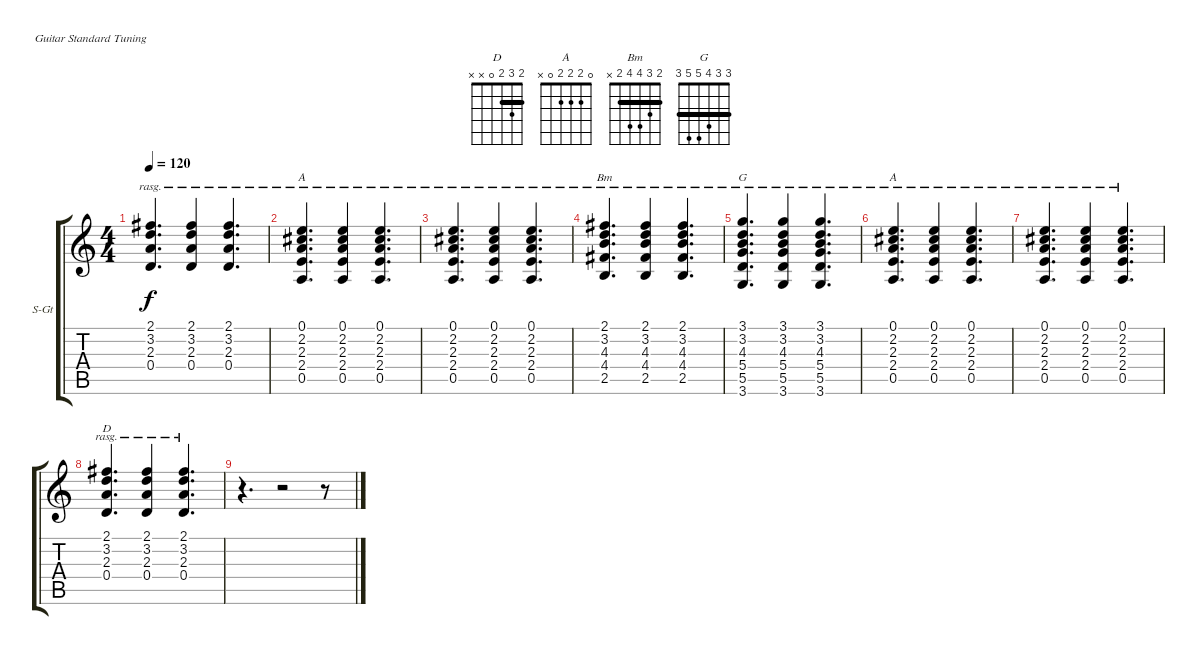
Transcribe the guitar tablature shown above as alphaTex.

\bracketExtendMode groupsimilarinstruments
\firstSystemTrackNameOrientation horizontal
\otherSystemsTrackNameOrientation horizontal
\track ("Pista 4" "S-Gt") {instrument acousticguitarsteel}
\staff {score tabs}
\tuning (E4 B3 G3 D3 A2 E2)
\chord ("D" 2 3 2 0 x x) {barre 2}
\chord ("A" 0 2 2 2 0 x)
\chord ("Bm" 2 3 4 4 2 x) {barre 2}
\chord ("G" 3 3 4 5 5 3) {barre (3 3)}
\ts (4 4)
\tempo 120
\clef g2
\ks c
(2.1 3.2 2.3 0.4).4{d rasg amianapaest dy f} (2.1 3.2 2.3 0.4).4{rasg amianapaest} (2.1 3.2 2.3 0.4).4{d rasg amianapaest} |
(0.1 2.2 2.3 2.4 0.5).4{d ch "A" rasg amianapaest} (0.1 2.2 2.3 2.4 0.5).4{rasg amianapaest} (0.1 2.2 2.3 2.4 0.5).4{d rasg amianapaest} |
(0.1 2.2 2.3 2.4 0.5).4{d rasg amianapaest} (0.1 2.2 2.3 2.4 0.5).4{rasg amianapaest} (0.1 2.2 2.3 2.4 0.5).4{d rasg amianapaest} |
(2.1 3.2 4.3 4.4 2.5).4{d ch "Bm" rasg amianapaest} (2.1 3.2 4.3 4.4 2.5).4{rasg amianapaest} (2.1 3.2 4.3 4.4 2.5).4{d rasg amianapaest} |
(3.1 3.2 4.3 5.4 5.5 3.6).4{d ch "G" rasg amianapaest} (3.1 3.2 4.3 5.4 5.5 3.6).4{rasg amianapaest} (3.1 3.2 4.3 5.4 5.5 3.6).4{d rasg amianapaest} |
(0.1 2.2 2.3 2.4 0.5).4{d ch "A" rasg amianapaest} (0.1 2.2 2.3 2.4 0.5).4{rasg amianapaest} (0.1 2.2 2.3 2.4 0.5).4{d rasg amianapaest} |
(0.1 2.2 2.3 2.4 0.5).4{d rasg amianapaest} (0.1 2.2 2.3 2.4 0.5).4{rasg amianapaest} (0.1 2.2 2.3 2.4 0.5).4{d rasg amianapaest} |
(2.1 3.2 2.3 0.4).4{d ch "D" rasg amianapaest} (2.1 3.2 2.3 0.4).4{rasg amianapaest} (2.1 3.2 2.3 0.4).4{d rasg amianapaest} |
r.4{d} r.2 r.8
